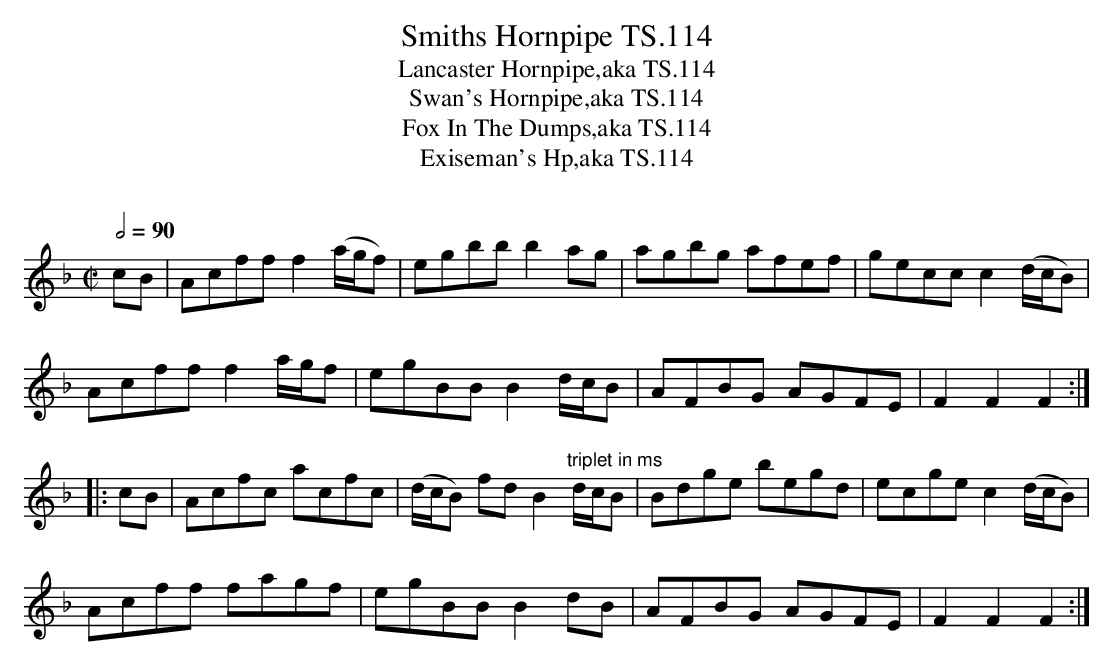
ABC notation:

X:1
T:Smiths Hornpipe TS.114
T:Lancaster Hornpipe,aka TS.114
T:Swan's Hornpipe,aka TS.114
T:Fox In The Dumps,aka TS.114
T:Exiseman's Hp,aka TS.114
M:C|
L:1/8
Q:1/2=90
O:
K:F
cB|Acfff2 (a/g/f)|egbb b2ag|agbg afef|geccc2(d/c/B)|
Acfff2 a/g/f|egBBB2d/c/B|AFBG AGFE|F2F2F2:|
|:cB|Acfc acfc|(d/c/B) fdB2 "triplet in ms"d/c/B|Bdge begd|ecgec2(d/c/B)|
Acff fagf|egBBB2dB|AFBG AGFE|F2F2F2:|]
